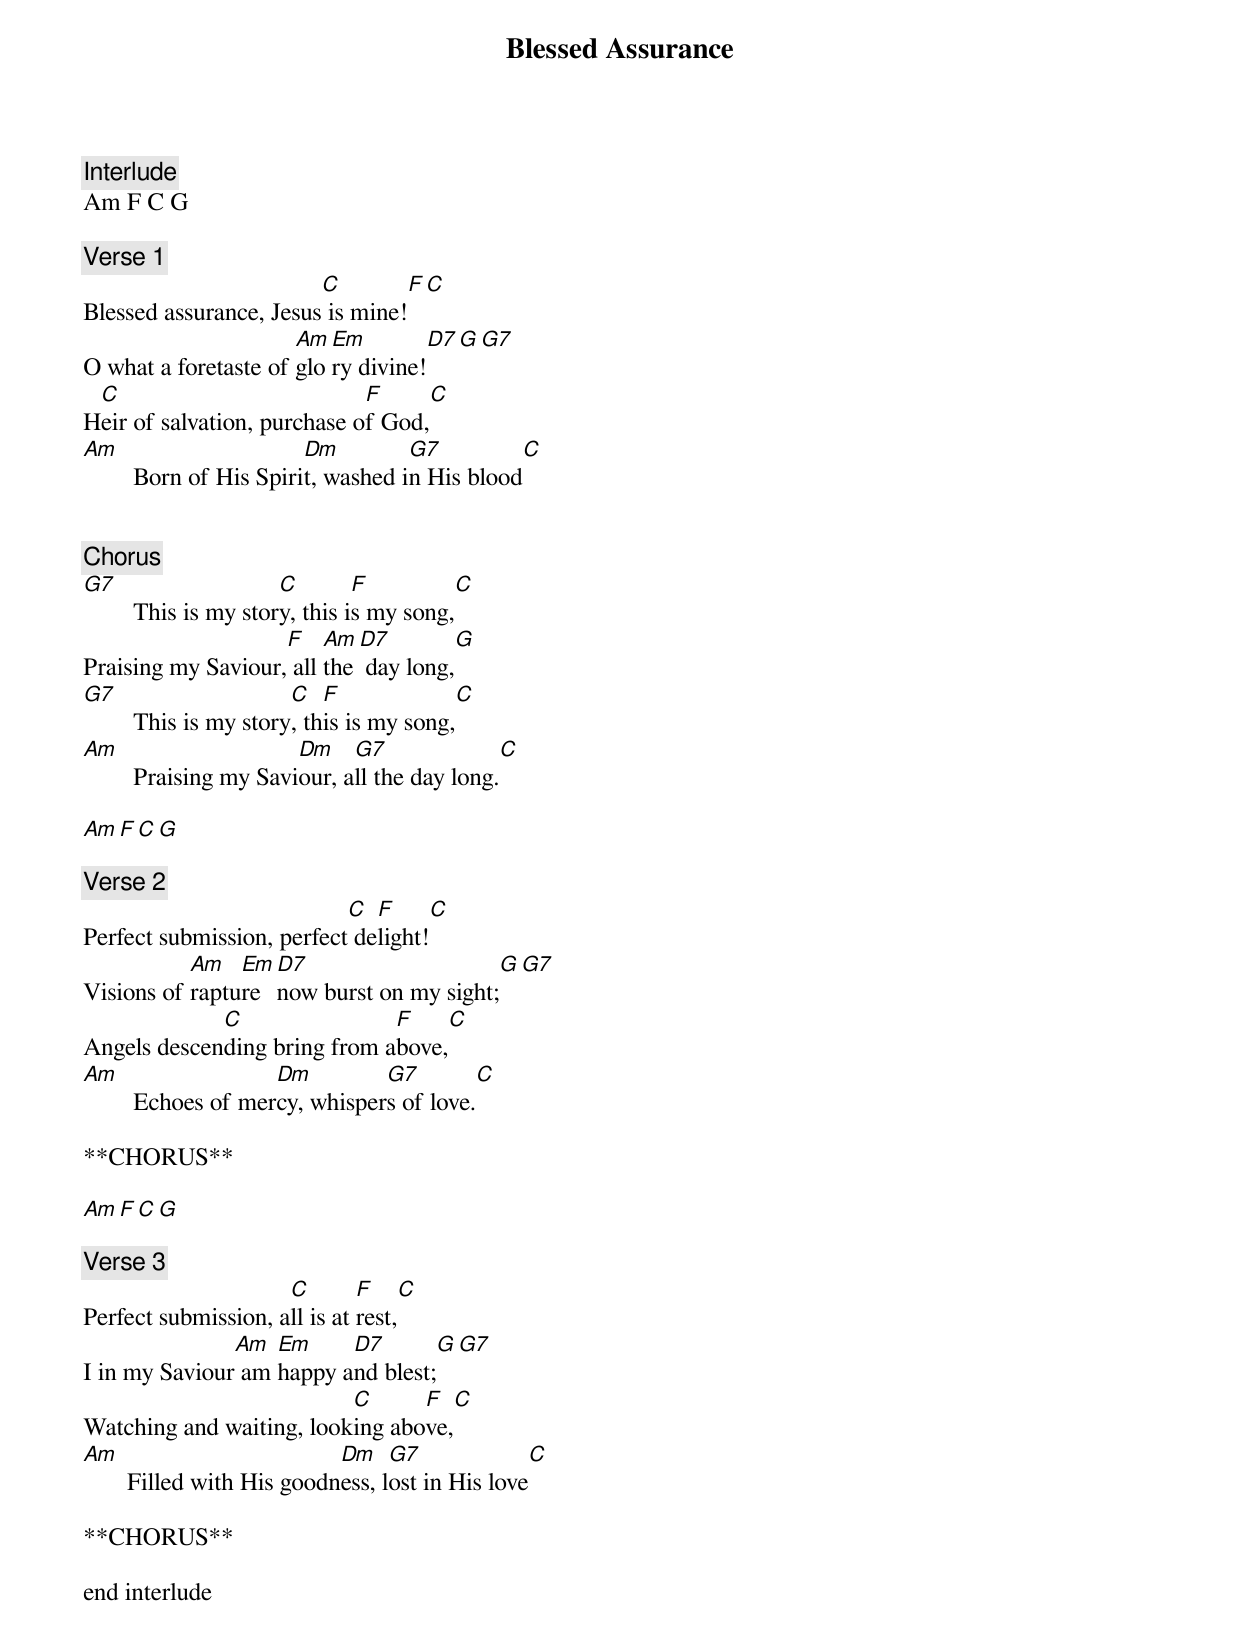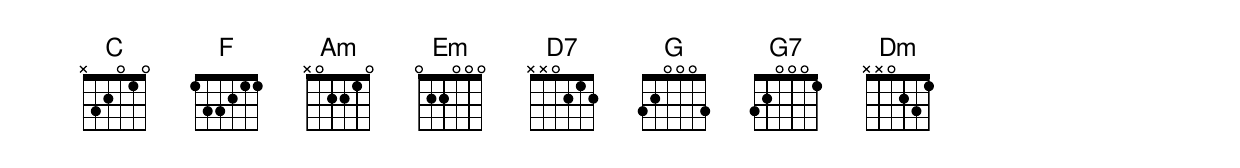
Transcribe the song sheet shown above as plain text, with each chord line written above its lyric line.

Blessed Assurance

Interlude
Am F C G

[Verse 1]
                        C        F       C
Blessed assurance, Jesus is mine!
                      Am Em             D7             G  G7
O what a foretaste of glory divine!
 C                           F                   C
Heir of salvation, purchase of God,
Am                       Dm         G7               C
        Born of His Spirit, washed in His blood


[Chorus]
G7                     C        F               C
        This is my story, this is my song,
                    F    Am D7               G
Praising my Saviour, all the day long,
G7                      C   F                   C
        This is my story, this is my song,
Am                      Dm    G7                C
        Praising my Saviour, all the day long.

Am F C G

[Verse 2]
                           C  F                  C
Perfect submission, perfect delight!
           Am   Em D7                             G  G7
Visions of rapture now burst on my sight;
             C                F                        C
Angels descending bring from above,
Am                   Dm         G7           C
        Echoes of mercy, whispers of love.

**CHORUS**

Am F C G

[Verse 3]
                     C        F           C
Perfect submission, all is at rest,
               Am  Em     D7           G  G7
I in my Saviour am happy and blest;
                          C      F                   C
Watching and waiting, looking above,
Am                          Dm    G7                    C
       Filled with His goodness, lost in His love

**CHORUS**

end interlude
